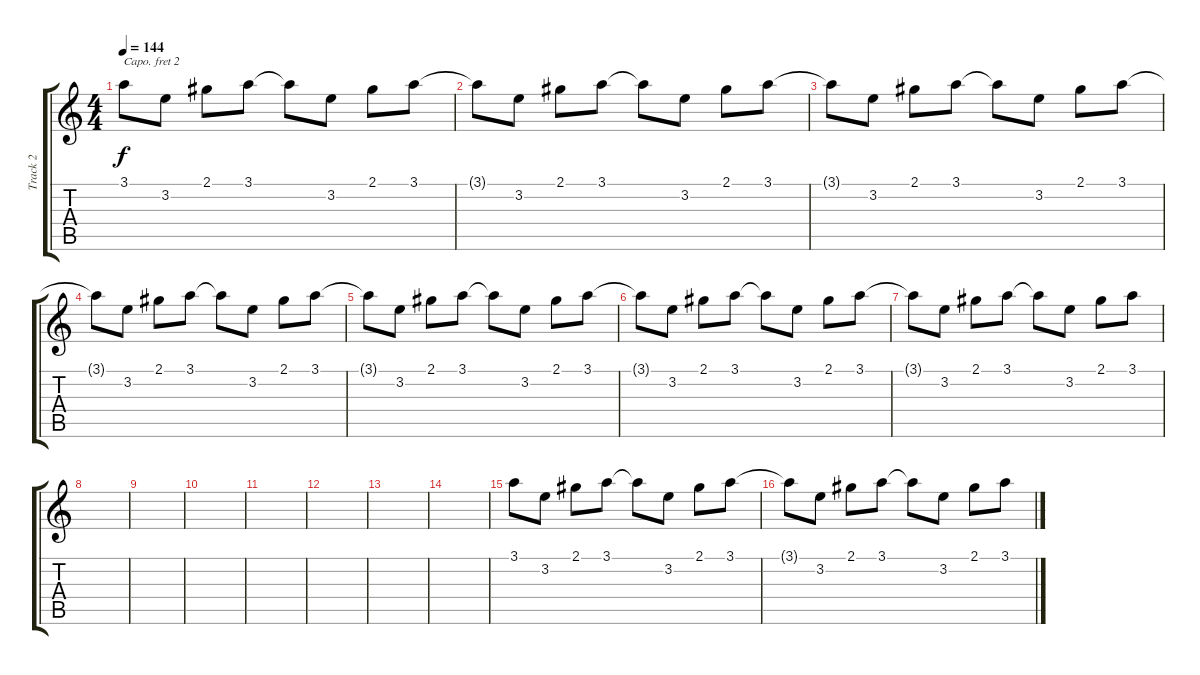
\track ("Track 2" "Track 2") {instrument acousticguitarnylon}
\staff {score tabs}
\capo 2
\tuning (E4 B3 G3 D3 A2 E2) {hide}
\ts (4 4)
\tempo 144
\clef g2
\ks c
3.1{t}.8{dy f} 3.2.8 2.1.8 3.1.8 3.1{t}.8 3.2.8 2.1.8 3.1.8 |
3.1{t}.8 3.2.8 2.1.8 3.1.8 3.1{t}.8 3.2.8 2.1.8 3.1.8 |
3.1{t}.8 3.2.8 2.1.8 3.1.8 3.1{t}.8 3.2.8 2.1.8 3.1.8 |
3.1{t}.8 3.2.8 2.1.8 3.1.8 3.1{t}.8 3.2.8 2.1.8 3.1.8 |
3.1{t}.8 3.2.8 2.1.8 3.1.8 3.1{t}.8 3.2.8 2.1.8 3.1.8 |
3.1{t}.8 3.2.8 2.1.8 3.1.8 3.1{t}.8 3.2.8 2.1.8 3.1.8 |
3.1{t}.8 3.2.8 2.1.8 3.1.8 3.1{t}.8 3.2.8 2.1.8 3.1.8 |
|
|
|
|
|
|
|
3.1.8 3.2.8 2.1.8 3.1.8 3.1{t}.8 3.2.8 2.1.8 3.1.8 |
3.1{t}.8 3.2.8 2.1.8 3.1.8 3.1{t}.8 3.2.8 2.1.8 3.1.8
